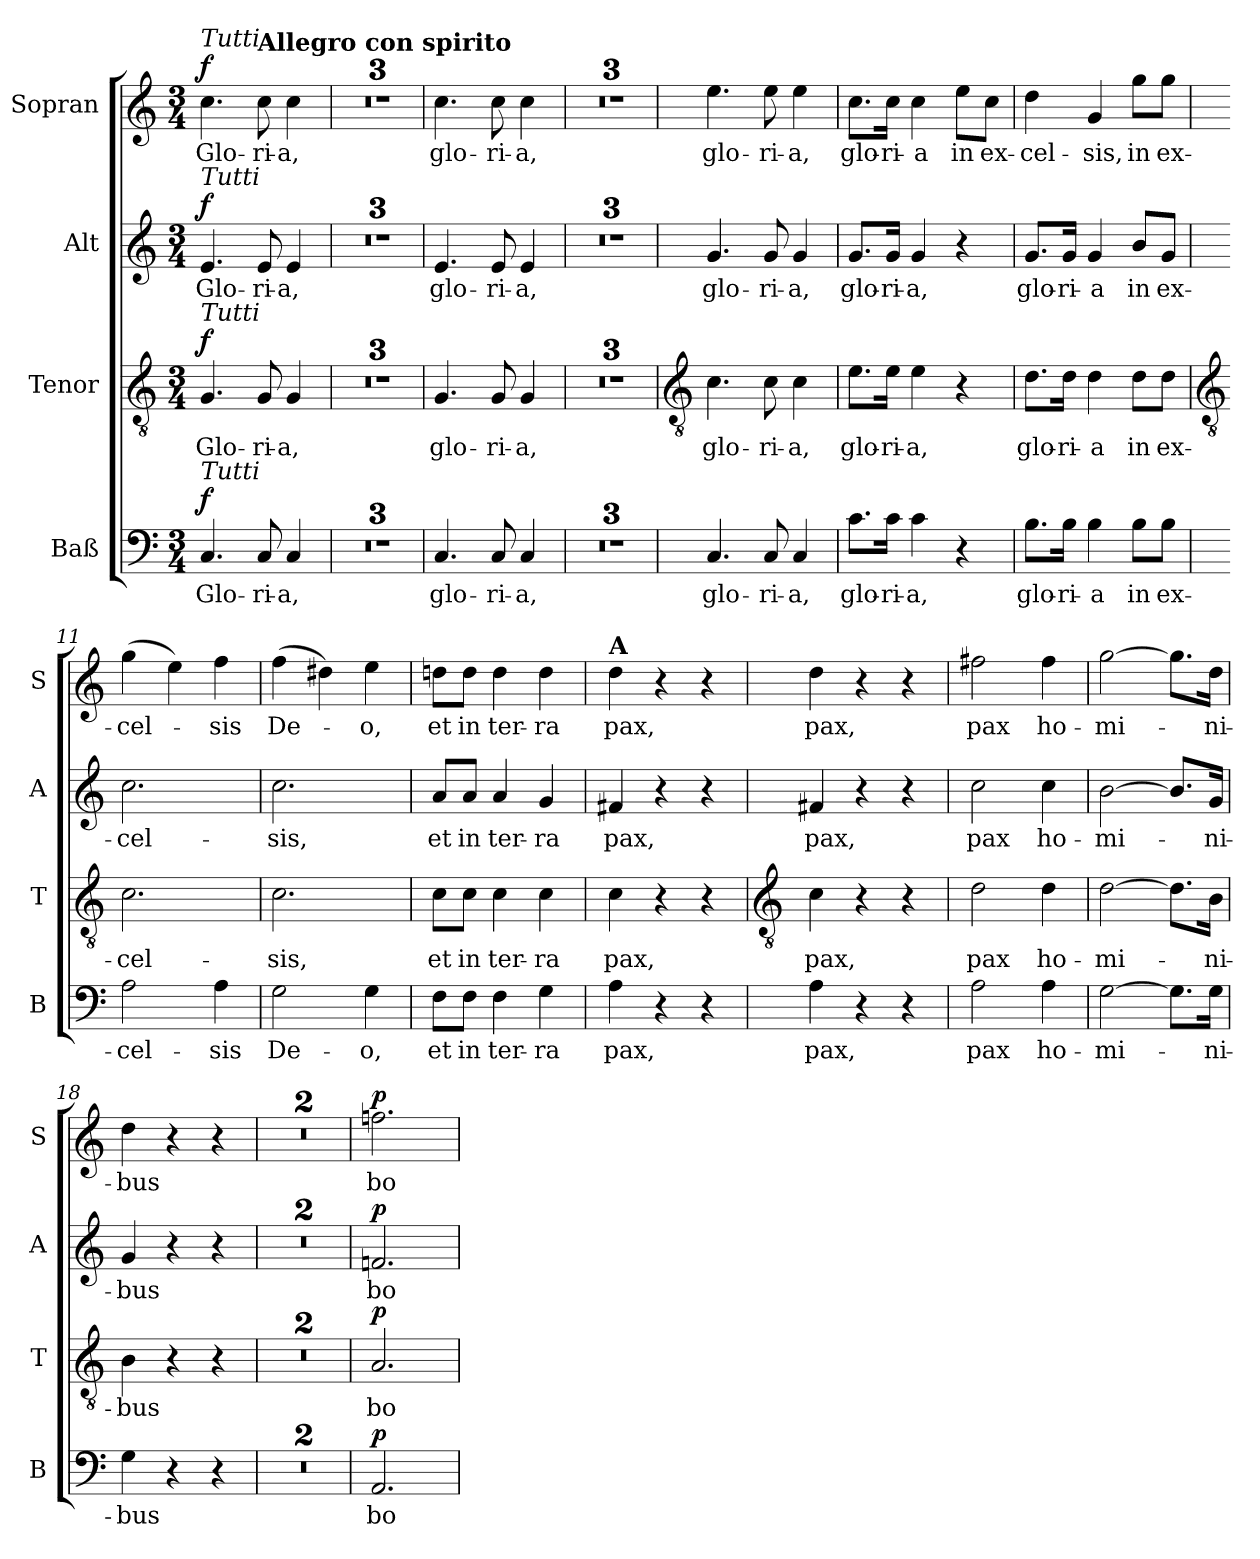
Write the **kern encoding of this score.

**kern	**text	**dynam	**kern	**text	**dynam	**kern	**text	**dynam	**kern	**text	**dynam
*part4	*part4	*part4	*part3	*part3	*part3	*part2	*part2	*part2	*part1	*part1	*part1
*staff4	*staff4	*staff4	*staff3	*staff3	*staff3	*staff2	*staff2	*staff2	*staff1	*staff1	*staff1
*I"Baß	*	*	*I"Tenor	*	*	*I"Alt	*	*	*I"Sopran	*	*
*I'B	*	*	*I'T	*	*	*I'A	*	*	*I'S	*	*
*clefF4	*	*	*clefGv2	*	*	*clefG2	*	*	*clefG2	*	*
*k[]	*	*	*k[]	*	*	*k[]	*	*	*k[]	*	*
*C:	*	*	*C:	*	*	*C:	*	*	*C:	*	*
*M3/4	*	*	*M3/4	*	*	*M3/4	*	*	*M3/4	*	*
=	=	=	=	=	=	=	=	=	=	=	=
!	!	!	!	!	!	!	!	!	!LO:TX:a:i:t=Tutti	!	!
!	!	!	!	!	!	!LO:TX:a:i:t=Tutti	!	!	!	!	!
!	!	!	!LO:TX:a:i:t=Tutti	!	!	!	!	!	!	!	!
!LO:TX:a:i:t=Tutti	!	!	!	!	!	!	!	!	!	!	!
!	!LO:LY:b	!LO:DY:b	!	!LO:LY:b	!LO:DY:b	!	!LO:LY:b	!LO:DY:b	!	!LO:LY:b	!LO:DY:a
4.C	Glo-	f	4.G	Glo-	f	4.e	Glo-	f	4.cc	Glo-	f
!	!	!	!	!	!	!	!	!	!LO:TX:a:B:t=Allegro con spirito	!	!
!	!LO:LY:b	!	!	!LO:LY:b	!	!	!LO:LY:b	!	!	!LO:LY:b	!
8C	-ri-	.	8G	-ri-	.	8e	-ri-	.	8cc	-ri-	.
!	!LO:LY:b	!	!	!LO:LY:b	!	!	!LO:LY:b	!	!	!LO:LY:b	!
4C	-a,	.	4G	-a,	.	4e	-a,	.	4cc	-a,	.
=1	=1	=1	=1	=1	=1	=1	=1	=1	=1	=1	=1
2.r	.	.	2.r	.	.	2.r	.	.	2.r	.	.
=2	=2	=2	=2	=2	=2	=2	=2	=2	=2	=2	=2
2.r	.	.	2.r	.	.	2.r	.	.	2.r	.	.
=3	=3	=3	=3	=3	=3	=3	=3	=3	=3	=3	=3
2.r	.	.	2.r	.	.	2.r	.	.	2.r	.	.
=4	=4	=4	=4	=4	=4	=4	=4	=4	=4	=4	=4
!	!LO:LY:b	!	!	!LO:LY:b	!	!	!LO:LY:b	!	!	!LO:LY:b	!
4.C	glo-	.	4.G	glo-	.	4.e	glo-	.	4.cc	glo-	.
!	!LO:LY:b	!	!	!LO:LY:b	!	!	!LO:LY:b	!	!	!LO:LY:b	!
8C	-ri-	.	8G	-ri-	.	8e	-ri-	.	8cc	-ri-	.
!	!LO:LY:b	!	!	!LO:LY:b	!	!	!LO:LY:b	!	!	!LO:LY:b	!
4C	-a,	.	4G	-a,	.	4e	-a,	.	4cc	-a,	.
=5	=5	=5	=5	=5	=5	=5	=5	=5	=5	=5	=5
2.r	.	.	2.r	.	.	2.r	.	.	2.r	.	.
=6	=6	=6	=6	=6	=6	=6	=6	=6	=6	=6	=6
2.r	.	.	2.r	.	.	2.r	.	.	2.r	.	.
=7	=7	=7	=7	=7	=7	=7	=7	=7	=7	=7	=7
2.r	.	.	2.r	.	.	2.r	.	.	2.r	.	.
!!LO:LB:g=z
=8	=8	=8	=8	=8	=8	=8	=8	=8	=8	=8	=8
*	*	*	*clefGv2	*	*	*	*	*	*	*	*
!	!LO:LY:b	!	!	!LO:LY:b	!	!	!LO:LY:b	!	!	!LO:LY:b	!
4.C	glo-	.	4.c	glo-	.	4.g	glo-	.	4.ee	glo-	.
!	!LO:LY:b	!	!	!LO:LY:b	!	!	!LO:LY:b	!	!	!LO:LY:b	!
8C	-ri-	.	8c	-ri-	.	8g	-ri-	.	8ee	-ri-	.
!	!LO:LY:b	!	!	!LO:LY:b	!	!	!LO:LY:b	!	!	!LO:LY:b	!
4C	-a,	.	4c	-a,	.	4g	-a,	.	4ee	-a,	.
=9	=9	=9	=9	=9	=9	=9	=9	=9	=9	=9	=9
!	!LO:LY:b	!	!	!LO:LY:b	!	!	!LO:LY:b	!	!	!LO:LY:b	!
8.c\L	glo-	.	8.e\L	glo-	.	8.g/L	glo-	.	8.cc\L	glo-	.
!	!LO:LY:b	!	!	!LO:LY:b	!	!	!LO:LY:b	!	!	!LO:LY:b	!
16c\Jk	-ri-	.	16e\Jk	-ri-	.	16g/Jk	-ri-	.	16cc\Jk	-ri-	.
!	!LO:LY:b	!	!	!LO:LY:b	!	!	!LO:LY:b	!	!	!LO:LY:b	!
4c	-a,	.	4e	-a,	.	4g	-a,	.	4cc	-a	.
!	!	!	!	!	!	!	!	!	!	!LO:LY:b	!
4r	.	.	4r	.	.	4r	.	.	8ee\L	in	.
!	!	!	!	!	!	!	!	!	!	!LO:LY:b	!
.	.	.	.	.	.	.	.	.	8cc\J	ex-	.
=10	=10	=10	=10	=10	=10	=10	=10	=10	=10	=10	=10
!	!LO:LY:b	!	!	!LO:LY:b	!	!	!LO:LY:b	!	!	!LO:LY:b	!
8.B\L	glo-	.	8.d\L	glo-	.	8.g/L	glo-	.	4dd	cel-	.
!	!LO:LY:b	!	!	!LO:LY:b	!	!	!LO:LY:b	!	!	!	!
16B\Jk	-ri-	.	16d\Jk	-ri-	.	16g/Jk	-ri-	.	.	.	.
!	!LO:LY:b	!	!	!LO:LY:b	!	!	!LO:LY:b	!	!	!LO:LY:b	!
4B	-a	.	4d	-a	.	4g	-a	.	4g	-sis,	.
!	!LO:LY:b	!	!	!LO:LY:b	!	!	!LO:LY:b	!	!	!LO:LY:b	!
8B\L	in	.	8d\L	in	.	8b/L	in	.	8gg\L	in	.
!	!LO:LY:b	!	!	!LO:LY:b	!	!	!LO:LY:b	!	!	!LO:LY:b	!
8B\J	ex-	.	8d\J	ex-	.	8g/J	ex-	.	8gg\J	ex-	.
!!LO:LB:g=z
=11	=11	=11	=11	=11	=11	=11	=11	=11	=11	=11	=11
*	*	*	*clefGv2	*	*	*	*	*	*	*	*
!	!LO:LY:b	!	!	!LO:LY:b	!	!	!LO:LY:b	!	!	!LO:LY:b	!
2A	-cel-	.	2.c	-cel-	.	2.cc	-cel-	.	(>4gg	-cel-	.
.	.	.	.	.	.	.	.	.	4ee)	.	.
!	!LO:LY:b	!	!	!	!	!	!	!	!	!LO:LY:b	!
4A	-sis	.	.	.	.	.	.	.	4ff	-sis	.
=12	=12	=12	=12	=12	=12	=12	=12	=12	=12	=12	=12
!	!LO:LY:b	!	!	!LO:LY:b	!	!	!LO:LY:b	!	!	!LO:LY:b	!
2G	De-	.	2.c	-sis,	.	2.cc	-sis,	.	(>4ff	De-	.
.	.	.	.	.	.	.	.	.	4dd#X)	.	.
!	!LO:LY:b	!	!	!	!	!	!	!	!	!LO:LY:b	!
4G	-o,	.	.	.	.	.	.	.	4ee	-o,	.
=13	=13	=13	=13	=13	=13	=13	=13	=13	=13	=13	=13
!	!LO:LY:b	!	!	!LO:LY:b	!	!	!LO:LY:b	!	!	!LO:LY:b	!
8F\L	et	.	8c\L	et	.	8a/L	et	.	8ddn\L	et	.
!	!LO:LY:b	!	!	!LO:LY:b	!	!	!LO:LY:b	!	!	!LO:LY:b	!
8F\J	in	.	8c\J	in	.	8a/J	in	.	8dd\J	in	.
!	!LO:LY:b	!	!	!LO:LY:b	!	!	!LO:LY:b	!	!	!LO:LY:b	!
4F	ter-	.	4c	ter-	.	4a	ter-	.	4dd	ter-	.
!	!LO:LY:b	!	!	!LO:LY:b	!	!	!LO:LY:b	!	!	!LO:LY:b	!
4G	-ra	.	4c	-ra	.	4g	-ra	.	4dd	-ra	.
=14	=14	=14	=14	=14	=14	=14	=14	=14	=14	=14	=14
!	!	!	!	!	!	!	!	!	!LO:TX:a:B:t=A	!	!
!	!LO:LY:b	!	!	!LO:LY:b	!	!	!LO:LY:b	!	!	!LO:LY:b	!
4A	pax,	.	4c	pax,	.	4f#X	pax,	.	4dd	pax,	.
4r	.	.	4r	.	.	4r	.	.	4r	.	.
4r	.	.	4r	.	.	4r	.	.	4r	.	.
!!LO:LB:g=z
=15	=15	=15	=15	=15	=15	=15	=15	=15	=15	=15	=15
*	*	*	*clefGv2	*	*	*	*	*	*	*	*
!	!LO:LY:b	!	!	!LO:LY:b	!	!	!LO:LY:b	!	!	!LO:LY:b	!
4A	pax,	.	4c	pax,	.	4f#X	pax,	.	4dd	pax,	.
4r	.	.	4r	.	.	4r	.	.	4r	.	.
4r	.	.	4r	.	.	4r	.	.	4r	.	.
=16	=16	=16	=16	=16	=16	=16	=16	=16	=16	=16	=16
!	!LO:LY:b	!	!	!LO:LY:b	!	!	!LO:LY:b	!	!	!LO:LY:b	!
2A	pax	.	2d	pax	.	2cc	pax	.	2ff#X	pax	.
!	!LO:LY:b	!	!	!LO:LY:b	!	!	!LO:LY:b	!	!	!LO:LY:b	!
4A	ho-	.	4d	ho-	.	4cc	ho-	.	4ff#	ho-	.
=17	=17	=17	=17	=17	=17	=17	=17	=17	=17	=17	=17
!	!LO:LY:b	!	!	!LO:LY:b	!	!	!LO:LY:b	!	!	!LO:LY:b	!
[2G	-mi-	.	[2d	-mi-	.	[2b	-mi-	.	[2gg	-mi-	.
8.G\L]	.	.	8.d\L]	.	.	8.b/L]	.	.	8.gg\L]	.	.
!	!LO:LY:b	!	!	!LO:LY:b	!	!	!LO:LY:b	!	!	!LO:LY:b	!
16G\Jk	-ni-	.	16B\Jk	-ni-	.	16g/Jk	-ni-	.	16dd\Jk	-ni-	.
=18	=18	=18	=18	=18	=18	=18	=18	=18	=18	=18	=18
!	!LO:LY:b	!	!	!LO:LY:b	!	!	!LO:LY:b	!	!	!LO:LY:b	!
4G	-bus	.	4B	-bus	.	4g	-bus	.	4dd	-bus	.
4r	.	.	4r	.	.	4r	.	.	4r	.	.
4r	.	.	4r	.	.	4r	.	.	4r	.	.
=19	=19	=19	=19	=19	=19	=19	=19	=19	=19	=19	=19
!LO:N:vis=1	!	!	!LO:N:vis=1	!	!	!LO:N:vis=1	!	!	!LO:N:vis=1	!	!
2.r	.	.	2.r	.	.	2.r	.	.	2.r	.	.
=20	=20	=20	=20	=20	=20	=20	=20	=20	=20	=20	=20
!LO:N:vis=1	!	!	!LO:N:vis=1	!	!	!LO:N:vis=1	!	!	!LO:N:vis=1	!	!
2.r	.	.	2.r	.	.	2.r	.	.	2.r	.	.
=21	=21	=21	=21	=21	=21	=21	=21	=21	=21	=21	=21
!	!LO:LY:b	!LO:DY:a	!	!LO:LY:b	!LO:DY:b	!	!LO:LY:b	!LO:DY:a	!	!LO:LY:b	!LO:DY:a
2.AA	bo-	p	2.A	bo-	p	2.fn	bo-	p	2.ffn	bo-	p
=	=	=	=	=	=	=	=	=	=	=	=
*-	*-	*-	*-	*-	*-	*-	*-	*-	*-	*-	*-
